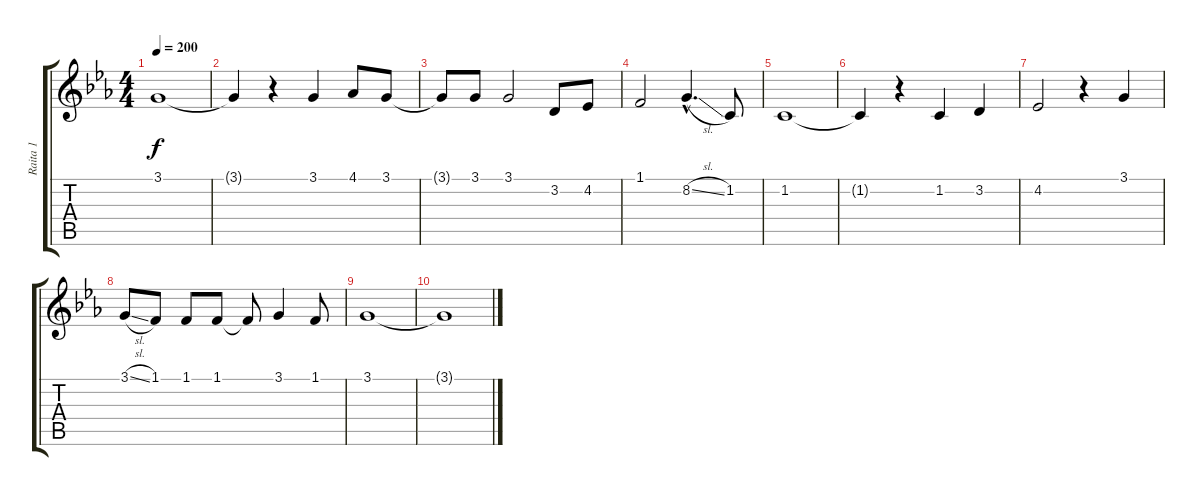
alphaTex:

\track ("Raita 1" "Raita 1") {instrument oboe}
\staff {score tabs}
\tuning (E4 B3 G3 D3 A2 E2) {hide}
\ts (4 4)
\tempo 200
\clef g2
\ks eb
3.1{t}.1{dy f} |
3.1{t}.4 r.4 3.1.4 4.1.8 3.1.8 |
3.1{t}.8 3.1.8 3.1.2 3.2.8 4.2.8 |
1.1.2 8.2{sl hac}.4{d} 1.2.8 |
1.2.1 |
1.2{t}.4 r.4 1.2.4 3.2.4 |
4.2.2 r.4 3.1.4 |
3.1{sl}.8 1.1.8 1.1.8 1.1.8 1.1{t}.8 3.1.4 1.1.8 |
3.1.1 |
3.1{t}.1
